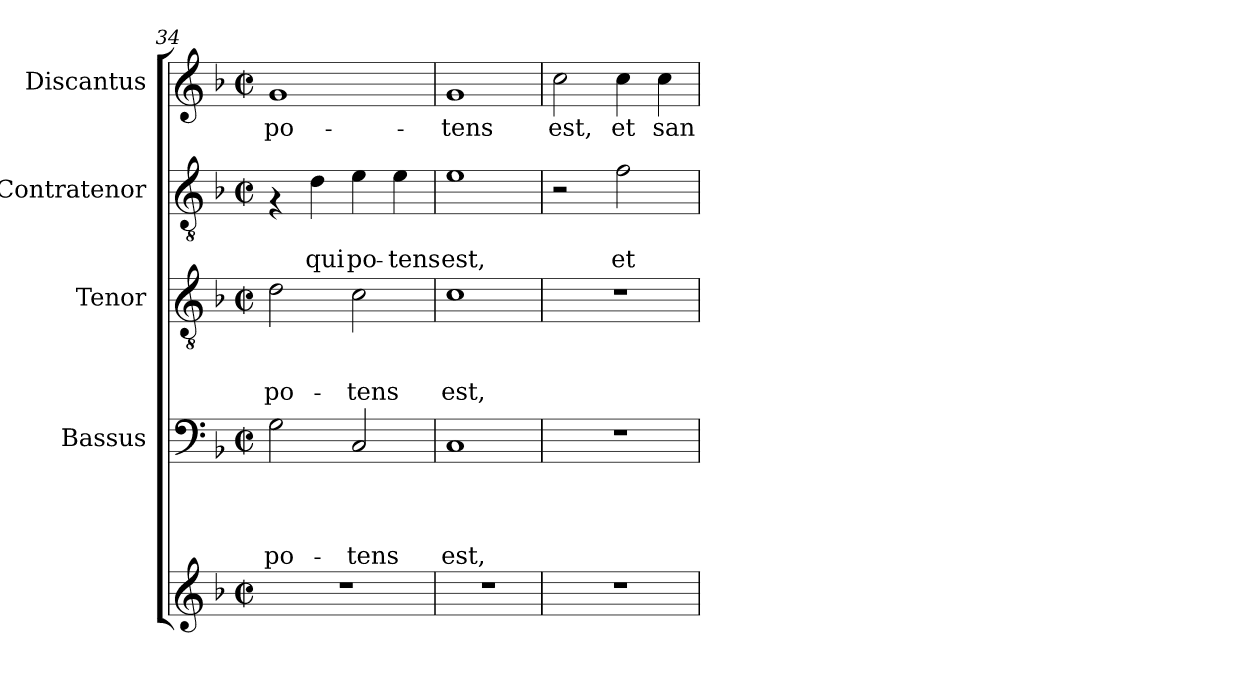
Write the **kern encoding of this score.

**kern	**kern	**text	**text	**text	**text	**kern	**text	**text	**text	**kern	**text	**text	**kern	**text
*part5	*part4	*part4	*part4	*part4	*part4	*part3	*part3	*part3	*part3	*part2	*part2	*part2	*part1	*part1
*staff5	*staff4	*staff4	*staff4	*staff4	*staff4	*staff3	*staff3	*staff3	*staff3	*staff2	*staff2	*staff2	*staff1	*staff1
*	*I"Bassus	*	*	*	*	*I"Tenor	*	*	*	*I"Contratenor	*	*	*I"Discantus	*
*clefG2	*clefF4	*	*	*	*	*clefGv2	*	*	*	*clefGv2	*	*	*clefG2	*
*k[b-]	*k[b-]	*	*	*	*	*k[b-]	*	*	*	*k[b-]	*	*	*k[b-]	*
*F:	*F:	*	*	*	*	*F:	*	*	*	*F:	*	*	*F:	*
*M2/2	*M2/2	*	*	*	*	*M2/2	*	*	*	*M2/2	*	*	*M2/2	*
*met(c|)	*met(c|)	*	*	*	*	*met(c|)	*	*	*	*met(c|)	*	*	*met(c|)	*
=34	=34	=34	=34	=34	=34	=34	=34	=34	=34	=34	=34	=34	=34	=34
!	!	!	!	!	!LO:LY:b	!	!	!	!LO:LY:b:rj	!	!	!	!	!LO:LY:b
1r	2G\	.	.	.	po-	2d\	.	.	po-	4rF	.	.	1g	po-
!	!	!	!	!	!	!	!	!	!	!	!	!LO:LY:b	!	!
.	.	.	.	.	.	.	.	.	.	4d\	.	qui	.	.
!	!	!	!	!	!LO:LY:b	!	!	!	!LO:LY:b:rj	!	!	!LO:LY:b	!	!
.	2C/	.	.	.	-tens	2c\	.	.	-tens	4e\	.	po-	.	.
!	!	!	!	!	!	!	!	!	!	!	!	!LO:LY:b	!	!
.	.	.	.	.	.	.	.	.	.	4e\	.	-tens	.	.
=35	=35	=35	=35	=35	=35	=35	=35	=35	=35	=35	=35	=35	=35	=35
!	!	!	!	!	!LO:LY:b	!	!	!	!LO:LY:b:rj	!	!	!LO:LY:b	!	!LO:LY:b
1r	1C	.	.	.	est,	1c	.	.	est,	1e	.	est,	1g	-tens
=36	=36	=36	=36	=36	=36	=36	=36	=36	=36	=36	=36	=36	=36	=36
!	!	!	!	!	!	!	!	!	!	!	!	!	!	!LO:LY:b
1r	1r	.	.	.	.	1r	.	.	.	2r	.	.	2cc\	est,
!	!	!	!	!	!	!	!	!	!	!	!	!LO:LY:b	!	!LO:LY:b
.	.	.	.	.	.	.	.	.	.	2f\	.	et	4cc\	et
!	!	!	!	!	!	!	!	!	!	!	!	!	!	!LO:LY:b
.	.	.	.	.	.	.	.	.	.	.	.	.	4cc\	san-
=	=	=	=	=	=	=	=	=	=	=	=	=	=	=
*-	*-	*-	*-	*-	*-	*-	*-	*-	*-	*-	*-	*-	*-	*-
